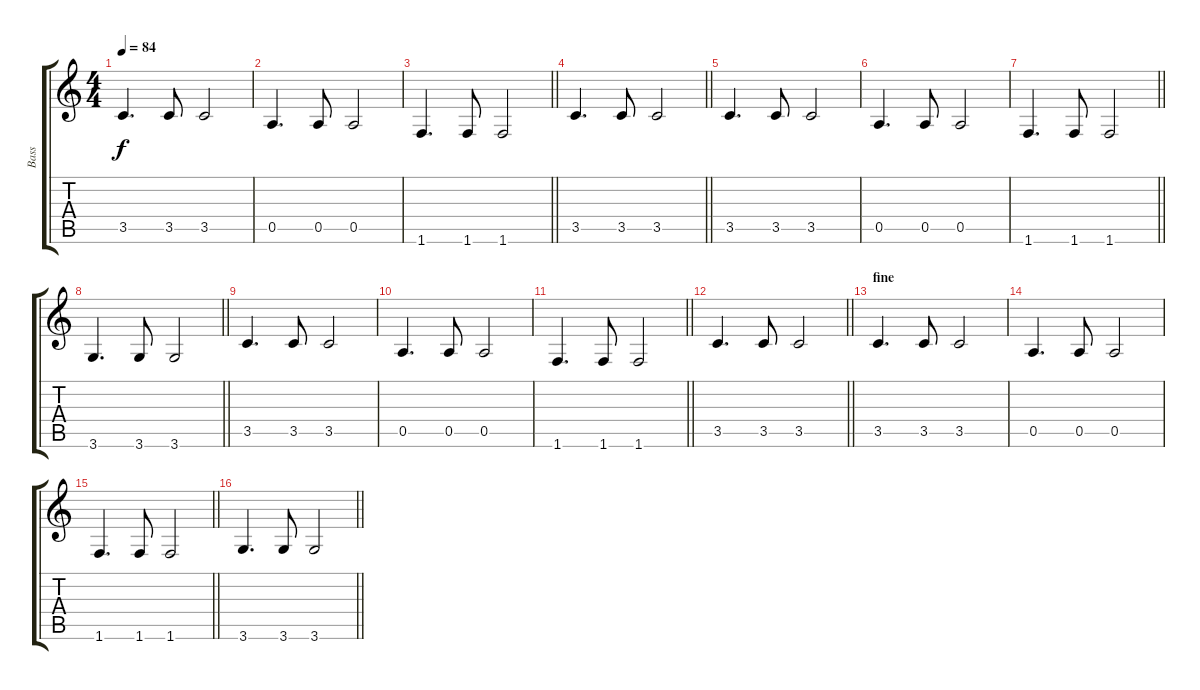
\track ("Bass " "Bass ") {instrument electricbassfinger}
\staff {score tabs}
\tuning (E4 B3 G3 D3 A2 E2) {hide}
\ts (4 4)
\tempo 84
\clef g2
\ks c
3.5.4{d dy f} 3.5.8 3.5.2 |
0.5.4{d} 0.5.8 0.5.2 |
\barLineRight lightlight
1.6.4{d} 1.6.8 1.6.2 |
\barLineRight lightlight
3.5.4{d} 3.5.8 3.5.2 |
3.5.4{d} 3.5.8 3.5.2 |
0.5.4{d} 0.5.8 0.5.2 |
\barLineRight lightlight
1.6.4{d} 1.6.8 1.6.2 |
\barLineRight lightlight
3.6.4{d} 3.6.8 3.6.2 |
3.5.4{d} 3.5.8 3.5.2 |
0.5.4{d} 0.5.8 0.5.2 |
\barLineRight lightlight
1.6.4{d} 1.6.8 1.6.2 |
\barLineRight lightlight
3.5.4{d} 3.5.8 3.5.2 |
\section ("" "fine")
3.5.4{d} 3.5.8 3.5.2 |
0.5.4{d} 0.5.8 0.5.2 |
\barLineRight lightlight
1.6.4{d} 1.6.8 1.6.2 |
\barLineRight lightlight
3.6.4{d} 3.6.8 3.6.2
